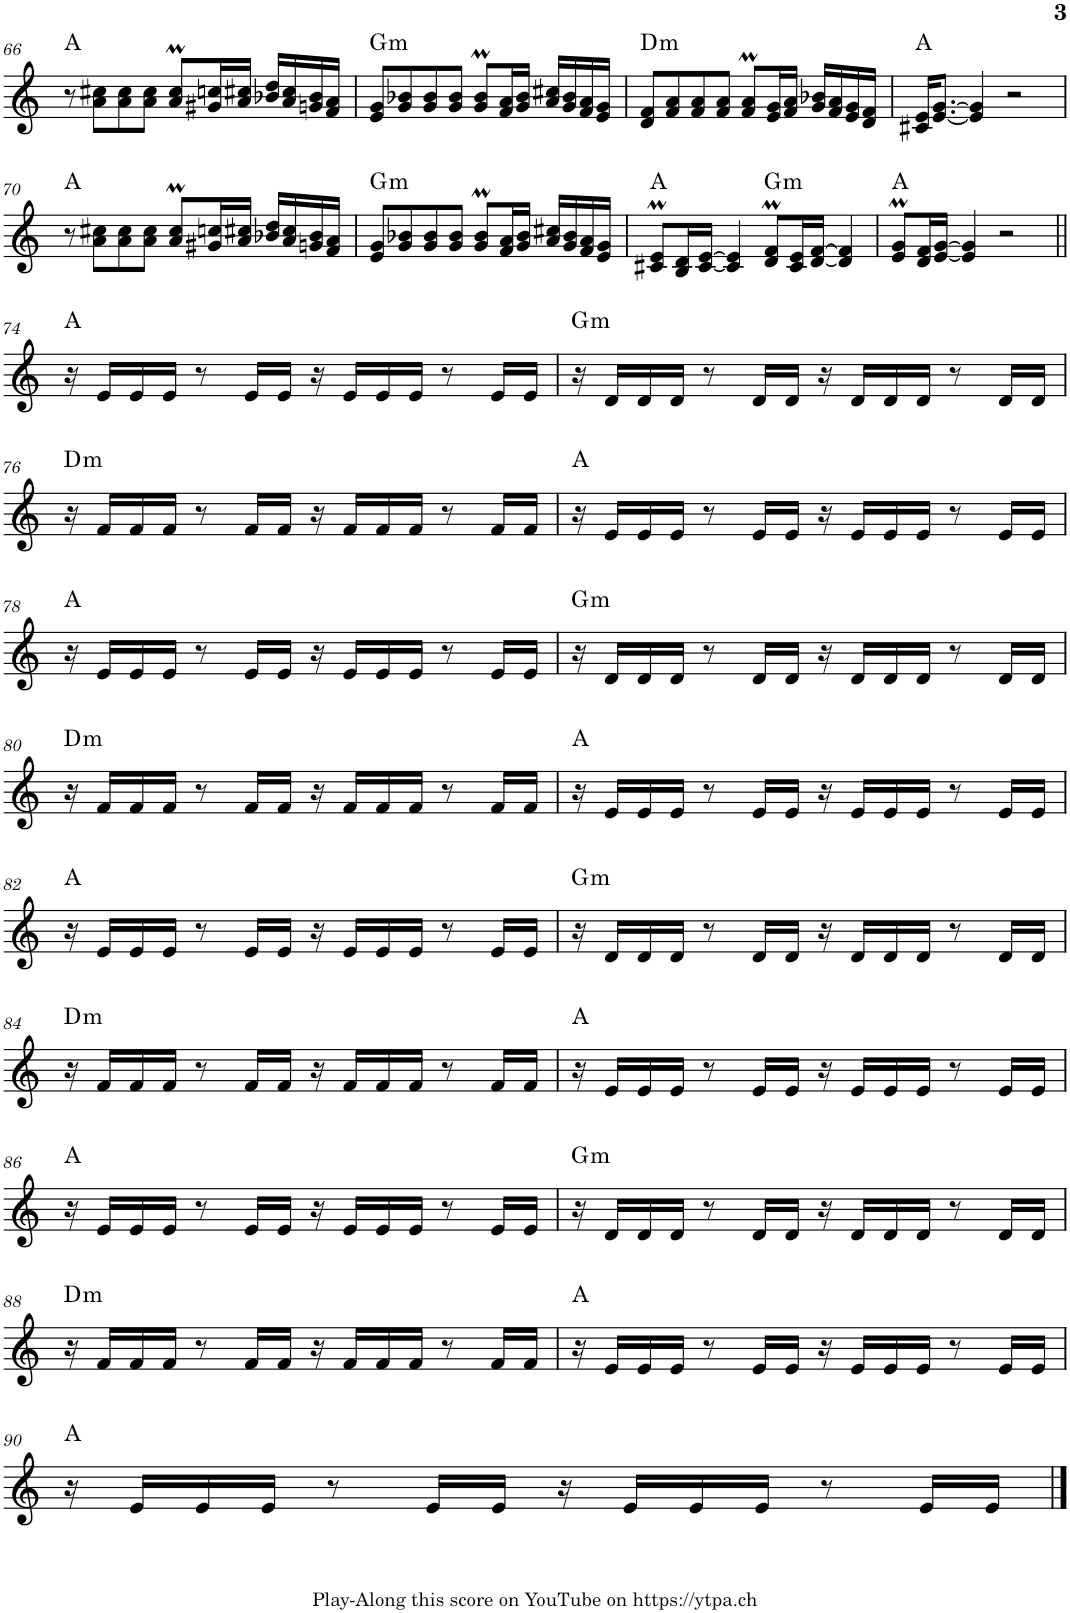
**kern	**harte
*part1	*part1
*staff1	*
*I"Piano	*
*I'Pno.	*
!!LO:PB:g=z
*clefG2	*
*k[]	*
*M4/4	*
=66	=66
8r	A:maj
8a\ 8cc#X\L	.
8a\ 8cc#\	.
8a\ 8cc#\J	.
8a/M 8cc#/ML	.
16g#X/ 16ccn/L	.
16a/ 16cc#X/JJ	.
16b-X/ 16dd/LL	.
16a/ 16cc#/	.
16gn/ 16b-/	.
16f/ 16a/JJ	.
=67	=67
!	!LO:H:kt=m
8e/ 8g/L	G:min
8g/ 8b-X/	.
8g/ 8b-/	.
8g/ 8b-/J	.
8g/M 8b-/ML	.
16f/ 16a/L	.
16g/ 16b-/JJ	.
16a/ 16cc#X/LL	.
16g/ 16b-/	.
16f/ 16a/	.
16e/ 16g/JJ	.
=68	=68
!	!LO:H:kt=m
8d/ 8f/L	D:min
8f/ 8a/	.
8f/ 8a/	.
8f/ 8a/J	.
8f/M 8a/ML	.
16e/ 16g/L	.
16f/ 16a/JJ	.
16g/ 16b-X/LL	.
16f/ 16a/	.
16e/ 16g/	.
16d/ 16f/JJ	.
=69	=69
16c#X/ 16e/KL	A:maj
[8.e/ [8.g/J	.
4e/] 4g/]	.
2r	.
!!LO:LB:g=z
=70	=70
8r	A:maj
8a\ 8cc#X\L	.
8a\ 8cc#\	.
8a\ 8cc#\J	.
8a/M 8cc#/ML	.
16g#X/ 16ccn/L	.
16a/ 16cc#X/JJ	.
16b-X/ 16dd/LL	.
16a/ 16cc#/	.
16gn/ 16b-/	.
16f/ 16a/JJ	.
=71	=71
!	!LO:H:kt=m
8e/ 8g/L	G:min
8g/ 8b-X/	.
8g/ 8b-/	.
8g/ 8b-/J	.
8g/M 8b-/ML	.
16f/ 16a/L	.
16g/ 16b-/JJ	.
16a/ 16cc#X/LL	.
16g/ 16b-/	.
16f/ 16a/	.
16e/ 16g/JJ	.
=72	=72
8c#X/M 8e/ML	A:maj
16B/ 16d/L	.
[16c#/ [16e/JJ	.
4c#/] 4e/]	.
!	!LO:H:kt=m
8d/M 8f/ML	G:min
16c#/ 16e/L	.
[16d/ [16f/JJ	.
4d/] 4f/]	.
=73	=73
8e/M 8g/ML	A:maj
16d/ 16f/L	.
[16e/ [16g/JJ	.
4e/] 4g/]	.
2r	.
!!LO:LB:g=z
=74||	=74||
16r	A:maj
16e/LL	.
16e/	.
16e/JJ	.
8r	.
16e/LL	.
16e/JJ	.
16r	.
16e/LL	.
16e/	.
16e/JJ	.
8r	.
16e/LL	.
16e/JJ	.
=75	=75
!	!LO:H:kt=m
16r	G:min
16d/LL	.
16d/	.
16d/JJ	.
8r	.
16d/LL	.
16d/JJ	.
16r	.
16d/LL	.
16d/	.
16d/JJ	.
8r	.
16d/LL	.
16d/JJ	.
!!LO:LB:g=z
=76	=76
!	!LO:H:kt=m
16r	D:min
16f/LL	.
16f/	.
16f/JJ	.
8r	.
16f/LL	.
16f/JJ	.
16r	.
16f/LL	.
16f/	.
16f/JJ	.
8r	.
16f/LL	.
16f/JJ	.
=77	=77
16r	A:maj
16e/LL	.
16e/	.
16e/JJ	.
8r	.
16e/LL	.
16e/JJ	.
16r	.
16e/LL	.
16e/	.
16e/JJ	.
8r	.
16e/LL	.
16e/JJ	.
!!LO:LB:g=z
=78	=78
16r	A:maj
16e/LL	.
16e/	.
16e/JJ	.
8r	.
16e/LL	.
16e/JJ	.
16r	.
16e/LL	.
16e/	.
16e/JJ	.
8r	.
16e/LL	.
16e/JJ	.
=79	=79
!	!LO:H:kt=m
16r	G:min
16d/LL	.
16d/	.
16d/JJ	.
8r	.
16d/LL	.
16d/JJ	.
16r	.
16d/LL	.
16d/	.
16d/JJ	.
8r	.
16d/LL	.
16d/JJ	.
!!LO:LB:g=z
=80	=80
!	!LO:H:kt=m
16r	D:min
16f/LL	.
16f/	.
16f/JJ	.
8r	.
16f/LL	.
16f/JJ	.
16r	.
16f/LL	.
16f/	.
16f/JJ	.
8r	.
16f/LL	.
16f/JJ	.
=81	=81
16r	A:maj
16e/LL	.
16e/	.
16e/JJ	.
8r	.
16e/LL	.
16e/JJ	.
16r	.
16e/LL	.
16e/	.
16e/JJ	.
8r	.
16e/LL	.
16e/JJ	.
!!LO:LB:g=z
=82	=82
16r	A:maj
16e/LL	.
16e/	.
16e/JJ	.
8r	.
16e/LL	.
16e/JJ	.
16r	.
16e/LL	.
16e/	.
16e/JJ	.
8r	.
16e/LL	.
16e/JJ	.
=83	=83
!	!LO:H:kt=m
16r	G:min
16d/LL	.
16d/	.
16d/JJ	.
8r	.
16d/LL	.
16d/JJ	.
16r	.
16d/LL	.
16d/	.
16d/JJ	.
8r	.
16d/LL	.
16d/JJ	.
!!LO:LB:g=z
=84	=84
!	!LO:H:kt=m
16r	D:min
16f/LL	.
16f/	.
16f/JJ	.
8r	.
16f/LL	.
16f/JJ	.
16r	.
16f/LL	.
16f/	.
16f/JJ	.
8r	.
16f/LL	.
16f/JJ	.
=85	=85
16r	A:maj
16e/LL	.
16e/	.
16e/JJ	.
8r	.
16e/LL	.
16e/JJ	.
16r	.
16e/LL	.
16e/	.
16e/JJ	.
8r	.
16e/LL	.
16e/JJ	.
!!LO:LB:g=z
=86	=86
16r	A:maj
16e/LL	.
16e/	.
16e/JJ	.
8r	.
16e/LL	.
16e/JJ	.
16r	.
16e/LL	.
16e/	.
16e/JJ	.
8r	.
16e/LL	.
16e/JJ	.
=87	=87
!	!LO:H:kt=m
16r	G:min
16d/LL	.
16d/	.
16d/JJ	.
8r	.
16d/LL	.
16d/JJ	.
16r	.
16d/LL	.
16d/	.
16d/JJ	.
8r	.
16d/LL	.
16d/JJ	.
!!LO:LB:g=z
=88	=88
!	!LO:H:kt=m
16r	D:min
16f/LL	.
16f/	.
16f/JJ	.
8r	.
16f/LL	.
16f/JJ	.
16r	.
16f/LL	.
16f/	.
16f/JJ	.
8r	.
16f/LL	.
16f/JJ	.
=89	=89
16r	A:maj
16e/LL	.
16e/	.
16e/JJ	.
8r	.
16e/LL	.
16e/JJ	.
16r	.
16e/LL	.
16e/	.
16e/JJ	.
8r	.
16e/LL	.
16e/JJ	.
!!LO:LB:g=z
=90	=90
16r	A:maj
16e/LL	.
16e/	.
16e/JJ	.
8r	.
16e/LL	.
16e/JJ	.
16r	.
16e/LL	.
16e/	.
16e/JJ	.
8r	.
16e/LL	.
16e/JJ	.
==	==
*-	*-
